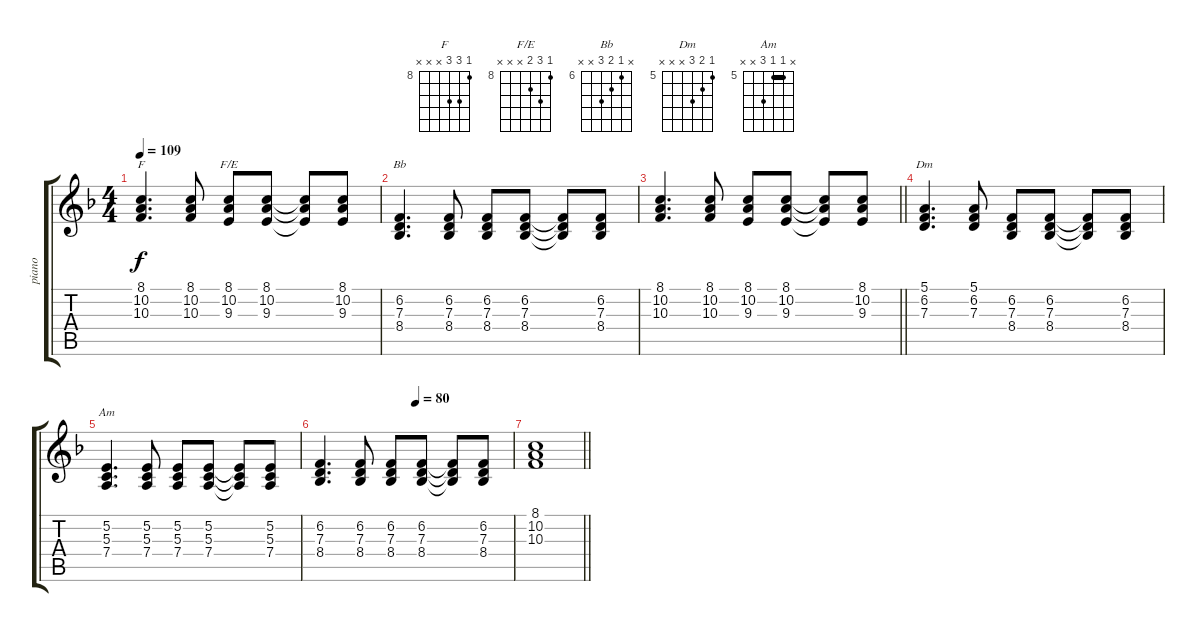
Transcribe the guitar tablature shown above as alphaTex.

\track ("piano" "piano") {instrument electricpiano1}
\staff {score tabs}
\tuning (E4 B3 G3 D3 A2 E2) {hide}
\chord ("F" 8 10 10 x x x) {firstfret 8}
\chord ("F/E" 8 10 9 x x x) {firstfret 8}
\chord ("Bb" x 6 7 8 x x) {firstfret 6}
\chord ("Dm" 5 6 7 x x x) {firstfret 5}
\chord ("Am" x 5 5 7 x x) {firstfret 5 barre 5}
\ts (4 4)
\tempo 109
\clef g2
\ks f
(8.1 10.2 10.3).4{d ch "F" dy f} (8.1 10.2 10.3).8 (8.1 10.2 9.3).8{ch "F/E"} (8.1 10.2 9.3).8 (8.1{t} 10.2{t} 9.3{t}).8 (8.1 10.2 9.3).8 |
(6.2 7.3 8.4).4{d ch "Bb"} (6.2 7.3 8.4).8 (6.2 7.3 8.4).8 (6.2 7.3 8.4).8 (6.2{t} 7.3{t} 8.4{t}).8 (6.2 7.3 8.4).8 |
\barLineRight lightlight
(8.1 10.2 10.3).4{d} (8.1 10.2 10.3).8 (8.1 10.2 9.3).8 (8.1 10.2 9.3).8 (8.1{t} 10.2{t} 9.3{t}).8 (8.1 10.2 9.3).8 |
(5.1 6.2 7.3).4{d ch "Dm"} (5.1 6.2 7.3).8 (6.2 7.3 8.4).8 (6.2 7.3 8.4).8 (6.2{t} 7.3{t} 8.4{t}).8 (6.2 7.3 8.4).8 |
(5.2 5.3 7.4).4{d ch "Am"} (5.2 5.3 7.4).8 (5.2 5.3 7.4).8 (5.2 5.3 7.4).8 (5.2{t} 5.3{t} 7.4{t}).8 (5.2 5.3 7.4).8 |
\tempo (80 0.5)
(6.2 7.3 8.4).4{d} (6.2 7.3 8.4).8 (6.2 7.3 8.4).8 (6.2 7.3 8.4).8 (6.2{t} 7.3{t} 8.4{t}).8 (6.2 7.3 8.4).8 |
\barLineRight lightlight
(8.1 10.2 10.3).1
